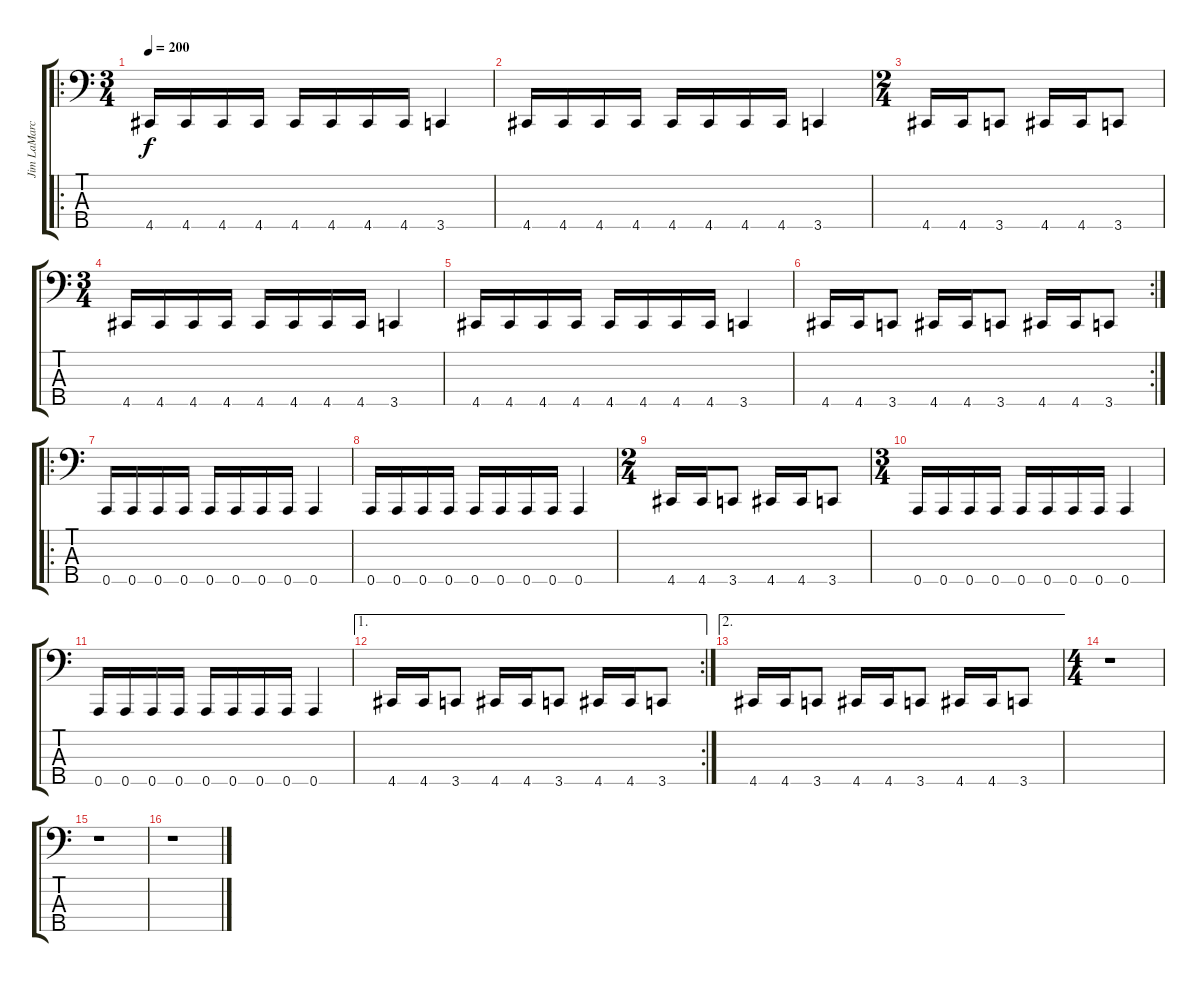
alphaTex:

\track ("Jim LaMarca" "Jim LaMarc") {instrument electricbassfinger}
\staff {score tabs}
\tuning (G2 D2 A1 E1 A0) {hide}
\ro
\ts (3 4)
\tempo 200
\clef f4
\ks c
4.5.16{dy f instrument electricbassfinger} 4.5.16 4.5.16 4.5.16 4.5.16 4.5.16 4.5.16 4.5.16 3.5.4 |
4.5.16 4.5.16 4.5.16 4.5.16 4.5.16 4.5.16 4.5.16 4.5.16 3.5.4 |
\ts (2 4)
4.5.16 4.5.16 3.5.8 4.5.16 4.5.16 3.5.8 |
\ts (3 4)
4.5.16 4.5.16 4.5.16 4.5.16 4.5.16 4.5.16 4.5.16 4.5.16 3.5.4 |
4.5.16 4.5.16 4.5.16 4.5.16 4.5.16 4.5.16 4.5.16 4.5.16 3.5.4 |
\rc 2
4.5.16 4.5.16 3.5.8 4.5.16 4.5.16 3.5.8 4.5.16 4.5.16 3.5.8 |
\ro
0.5.16 0.5.16 0.5.16 0.5.16 0.5.16 0.5.16 0.5.16 0.5.16 0.5.4 |
0.5.16 0.5.16 0.5.16 0.5.16 0.5.16 0.5.16 0.5.16 0.5.16 0.5.4 |
\ts (2 4)
4.5.16 4.5.16 3.5.8 4.5.16 4.5.16 3.5.8 |
\ts (3 4)
0.5.16 0.5.16 0.5.16 0.5.16 0.5.16 0.5.16 0.5.16 0.5.16 0.5.4 |
0.5.16 0.5.16 0.5.16 0.5.16 0.5.16 0.5.16 0.5.16 0.5.16 0.5.4 |
\ae 1
\rc 2
4.5.16 4.5.16 3.5.8 4.5.16 4.5.16 3.5.8 4.5.16 4.5.16 3.5.8 |
\ae 2
4.5.16 4.5.16 3.5.8 4.5.16 4.5.16 3.5.8 4.5.16 4.5.16 3.5.8 |
\ts (4 4)
r.1 |
r.1 |
r.1
